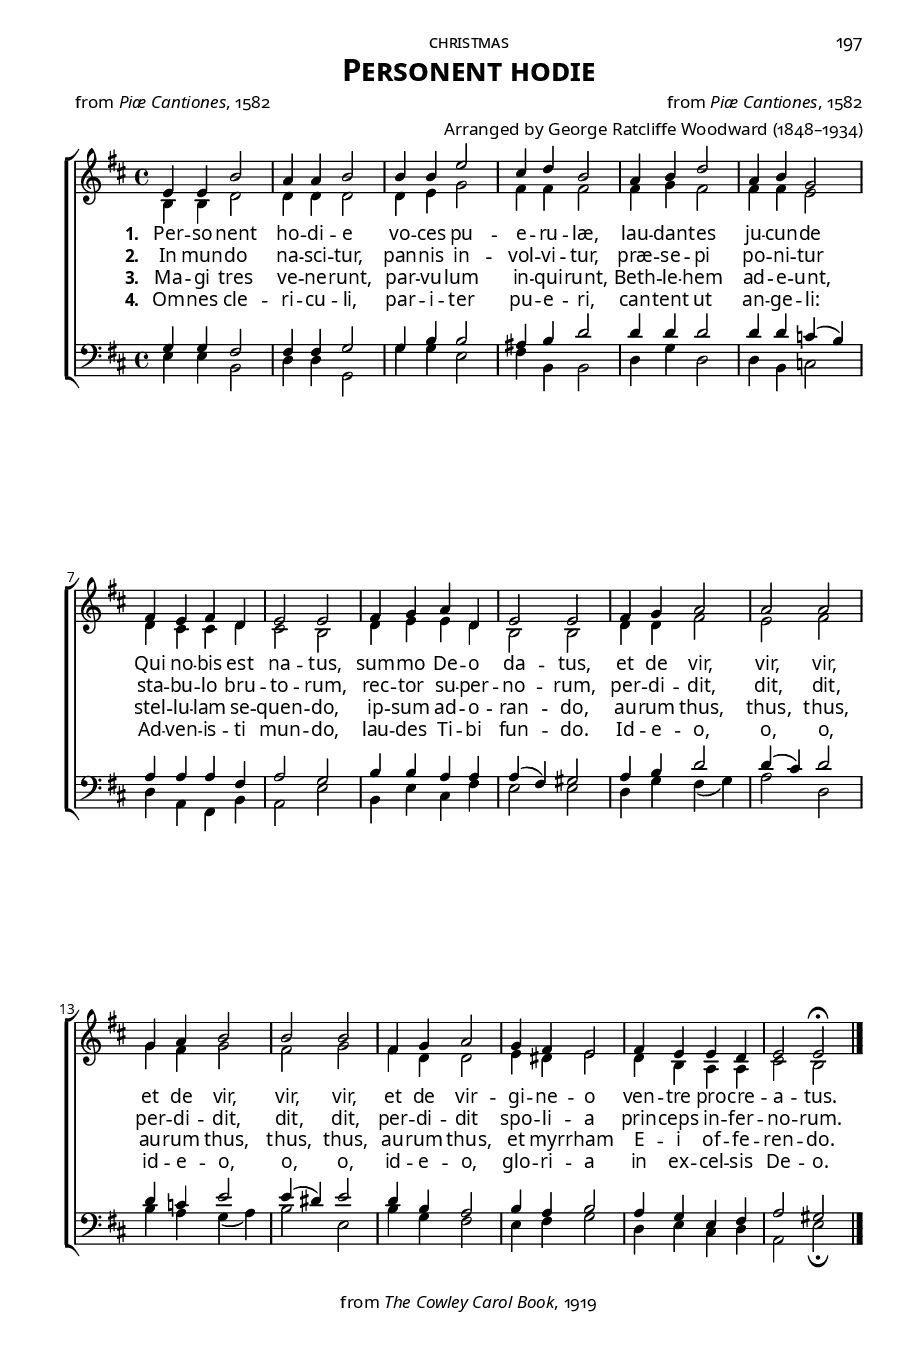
\version "2.14.2"
\include "util.ly"
\header {
  title = \markup{\override #'(font-name . "Garamond Premier Pro Semibold"){ \abs-fontsize #15 \smallCapsOldStyle"Personent hodie"}}
  poet = \markup \concat{"from " \italic "Piæ Cantiones" \oldStyleNum", 1582"}
  composer = \markup \concat{"from " \italic "Piæ Cantiones" \oldStyleNum", 1582"}
  arranger = \markup\oldStyleNum"Arranged by George Ratcliffe Woodward (1848–1934)"
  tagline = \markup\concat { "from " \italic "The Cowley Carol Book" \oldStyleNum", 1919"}
}
\paper {
  %print-all-headers = ##f
  paper-height = 9\in
  paper-width = 6\in
  indent = 0\in
  %system-system-spacing = #'((basic-distance . 10) (padding . 0))
  %system-system-spacing =
  %  #'((basic-distance . 0)
  %     (minimum-distance . 0)
  %     (padding . -0.35)
  %     (stretchability . 100))
  ragged-last-bottom = ##f
  ragged-bottom = ##f
  two-sided = ##t
  inner-margin = 0.5\in
  outer-margin = 0.25\in
  top-margin = 0.25\in
  bottom-margin = 0.25\in
  first-page-number = #197
  print-first-page-number = ##t
  headerLine = \markup{\override #'(font-name . "Garamond Premier Pro") \smallCapsOldStyle"christmas"}
  oddHeaderMarkup = \markup\fill-line{
     \override #'(font-name . "Garamond Premier Pro")\abs-fontsize #8.5
     \combine 
        \fill-line{"" \if \should-print-page-number
        \oldStylePageNum""
        }
        \fill-line{\headerLine}
  }
  evenHeaderMarkup = \markup {
     \override #'(font-name . "Garamond Premier Pro")\abs-fontsize #8.5
     \combine
        \if \should-print-page-number
        \oldStylePageNum""
        \fill-line{\headerLine}
  }
}
#(set-global-staff-size 15) \paper{ #(define fonts (make-pango-font-tree "GoudyOlSt BT" "Garamond Premier Pro" "Garamond Premier Pro" (/ 15 20))) }
global = {
  \key d \major
  \time 4/4
  \autoBeamOff
}

sopMusic = \relative c' {
  e4 e |
  b'2 a4 a b2 b4 b |
  e2 cis4 d |
  b2 a4 b |
  
  d2 a4 b |
  g2 |
  fis4 e fis d |
  e2 e |
  fis4 g a d, |
  
  e2 e |
  fis4 g |
  a2 a |
  a g4 a |
  b2 b |
  b fis4 g |
  a2 g4 fis |
  e2 |
  fis4 e e d |
  e2 e\fermata \bar "|."
}
sopWords = \lyricmode {
  
}

altoMusic = \relative c' {
  b4 b |
  d2 d4 d |
  d2 d4 e |
  g2 fis4 fis |
  fis2 fis4 g |
  
  fis2 fis4 fis |
  e2 |
  d4 cis cis d |
  cis2 b |
  d4 e e d |
  
  b2 b |
  d4 d |
  fis2 e |
  fis g4 fis |
  g2 fis |
  
  g fis4 d |
  d2 e4 dis |
  e2 |
  d4 b a a |
  cis2 b \bar "|."
}
altoWords = \lyricmode {
  \dropLyricsV
  \set stanza = #"1. "
  Per -- so -- nent ho -- di -- e
  vo -- ces pu -- e -- ru -- læ,
  lau -- dan -- tes ju -- cun -- de
  Qui no -- bis est na -- tus,
  sum -- mo De -- o da -- tus,
  et de vir, vir, vir,
  et de vir, vir, vir,
  et de vir -- gi -- ne -- o
  ven -- tre pro -- cre -- a -- tus.
}
altoWordsII = \lyricmode {
  \dropLyricsV
%\markup\italic
  \set stanza = #"2. "
  In mun -- do na -- sci -- tur,
  pan -- nis in -- vol -- vi -- tur,
  præ -- se -- pi po -- ni -- tur
  sta -- bu -- lo bru -- to -- rum,
  rec -- tor su -- per -- no -- rum,
  per -- di -- dit, dit, dit,
  per -- di -- dit, dit, dit,
  per -- di -- dit spo -- li -- a
  prin -- ceps in -- fer -- no -- rum.
}
altoWordsIII = \lyricmode {
  \dropLyricsV
  \set stanza = #"3. "
  Ma -- gi tres ve -- ne -- runt,
  par -- vu -- lum in -- qui -- runt,
  Beth -- le -- hem ad -- e -- unt,
  stel -- lu -- lam se -- quen -- do,
  ip -- sum ad -- o -- ran -- do,
  au -- rum thus, thus, thus,
  au -- rum thus, thus, thus,
  au -- rum thus, et myr -- rham
  E -- i of -- fe -- ren -- do.
}
altoWordsIV = \lyricmode {
  \dropLyricsV
  \set stanza = #"4. "
  Om -- nes cle -- ri -- cu -- li,
  par -- i -- ter pu -- e -- ri,
  can -- tent ut an -- ge -- li:
  Ad -- ven -- is -- ti mun -- do,
  lau -- des Ti -- bi fun -- do.
  Id -- e -- o, o, o,
  id -- e -- o, o, o,
  id -- e -- o, glo -- ri -- a
  in ex -- cel -- sis De -- o.
}
altoWordsV = \lyricmode {
  \set stanza = #"5. "
  \set ignoreMelismata = ##t
}
altoWordsVI = \lyricmode {
  \set stanza = #"6. "
  \set ignoreMelismata = ##t
}
tenorMusic = \relative c' {
  g4 g |
  fis2 fis4 fis |
  g2 g4 b |
  b2 ais4 b |
  d2 d4 d |
  
  d2 d4 d |
  c4( b) |
  a4 a a fis |
  a2 g |
  b4 b a a |
  
  a( fis) gis2 |
  a4 b |
  d2 d4( cis) |
  d2 d4 c |
  e2 e4( dis) |
  
  e2 d4 b |
  a2 b4 a |
  b2 |
  a4 g e fis |
  a2 gis \bar "|."
}
tenorWords = \lyricmode {

}

bassMusic = \relative c {
  e4 e |
  b2 d4 d |
  g,2 g'4 g |
  e2 fis4 b, |
  b2 d4 g |
  
  d2 d4 b |
  c2 |
  d4  a fis b |
  a2 e' |
  b4 e cis fis |
  
  e2 e |
  d4 g |
  fis( g) a2 |
  d, b'4 a |
  g( a) b2 |
  
  e, b'4 g |
  fis2 e4 fis |
  g2 |
  d4 e cis d |
  a2 e'\fermata \bar "|."
}
bassWords = \lyricmode {

}

pianoRH = \relative c' {
}
pianoLH = \relative c' {
}

\score {
  <<
   \new ChoirStaff <<
    \new Staff = women <<
      \new Voice = "sopranos" { \voiceOne << \global \sopMusic >> }
      \new Voice = "altos" { \voiceTwo << \global \altoMusic >> }
    >>
    \new Lyrics \with { alignAboveContext = #"women" \override VerticalAxisGroup #'nonstaff-relatedstaff-spacing = #'((basic-distance . 1))} \lyricsto "sopranos" \sopWords
    \new Lyrics = "altosVI"  \with { alignBelowContext = #"women" } \lyricsto "sopranos" \altoWordsVI
    \new Lyrics = "altosV"  \with { alignBelowContext = #"women" } \lyricsto "sopranos" \altoWordsV
    \new Lyrics = "altosIV"  \with { alignBelowContext = #"women" } \lyricsto "sopranos" \altoWordsIV
    \new Lyrics = "altosIII"  \with { alignBelowContext = #"women" } \lyricsto "sopranos" \altoWordsIII
    \new Lyrics = "altosII"  \with { alignBelowContext = #"women" } \lyricsto "sopranos" \altoWordsII
    \new Lyrics = "altos"  \with { alignBelowContext = #"women" \override VerticalAxisGroup #'nonstaff-relatedstaff-spacing = #'((basic-distance . 1)) } \lyricsto "sopranos" \altoWords
   \new Staff = men <<
      \clef bass
      \new Voice = "tenors" { \voiceOne << \global \tenorMusic >> }
      \new Voice = "basses" { \voiceTwo << \global \bassMusic >> }
    >>
    \new Lyrics \with { alignAboveContext = #"men" \override VerticalAxisGroup #'nonstaff-relatedstaff-spacing = #'((basic-distance . 1)) } \lyricsto "tenors" \tenorWords
    \new Lyrics \with { alignBelowContext = #"men" \override VerticalAxisGroup #'nonstaff-relatedstaff-spacing = #'((basic-distance . 1)) } \lyricsto "basses" \bassWords
  >>
%    \new PianoStaff << \new Staff { \new Voice { \pianoRH } } \new Staff { \clef "bass" \pianoLH } >>
  >>
  \layout {
    \context {
      \Score
      %\override SpacingSpanner #'base-shortest-duration = #(ly:make-moment 1 8)
      %\override SpacingSpanner #'common-shortest-duration = #(ly:make-moment 1 4)
    }
    \context {
      % Remove all empty staves
      % \Staff \RemoveEmptyStaves \override VerticalAxisGroup #'remove-first = ##t
    }
    \context {
      \Lyrics
      \override LyricText #'X-offset = #center-on-word
    }
  }
  \midi {
    \tempo 4 = 120
    \set Staff.midiInstrument = "piccolo"
  
    \context {
      \Voice
      \remove "Dynamic_performer"
    }
  }
}
